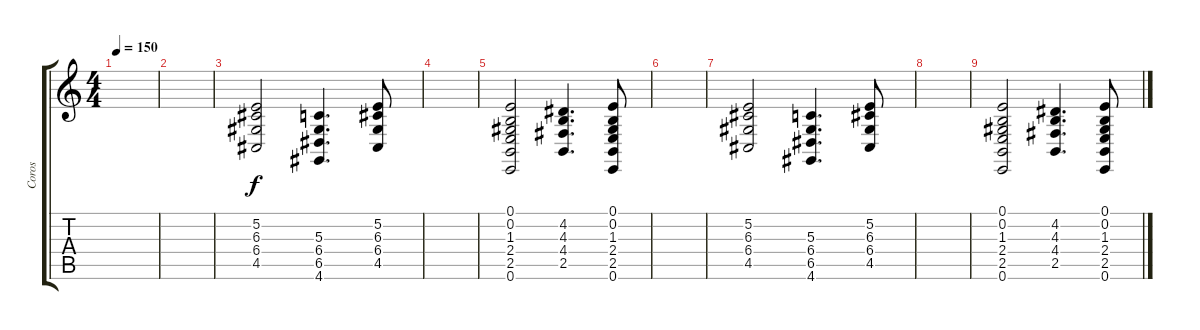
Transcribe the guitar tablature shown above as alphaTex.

\track ("Coros" "Coros") {instrument synthbrass2}
\staff {score tabs}
\tuning (E4 B3 G3 D3 A2 E2) {hide}
\ts (4 4)
\tempo 150
\clef g2
\ks c
|
|
(5.2 6.3 6.4 4.5).2 (5.3 6.4 6.5 4.6).4{d} (5.2 6.3 6.4 4.5).8 |
|
(0.1 0.2 1.3 2.4 2.5 0.6).2 (4.2 4.3 4.4 2.5).4{d} (0.1 0.2 1.3 2.4 2.5 0.6).8 |
|
(5.2 6.3 6.4 4.5).2 (5.3 6.4 6.5 4.6).4{d} (5.2 6.3 6.4 4.5).8 |
|
(0.1 0.2 1.3 2.4 2.5 0.6).2 (4.2 4.3 4.4 2.5).4{d} (0.1 0.2 1.3 2.4 2.5 0.6).8
